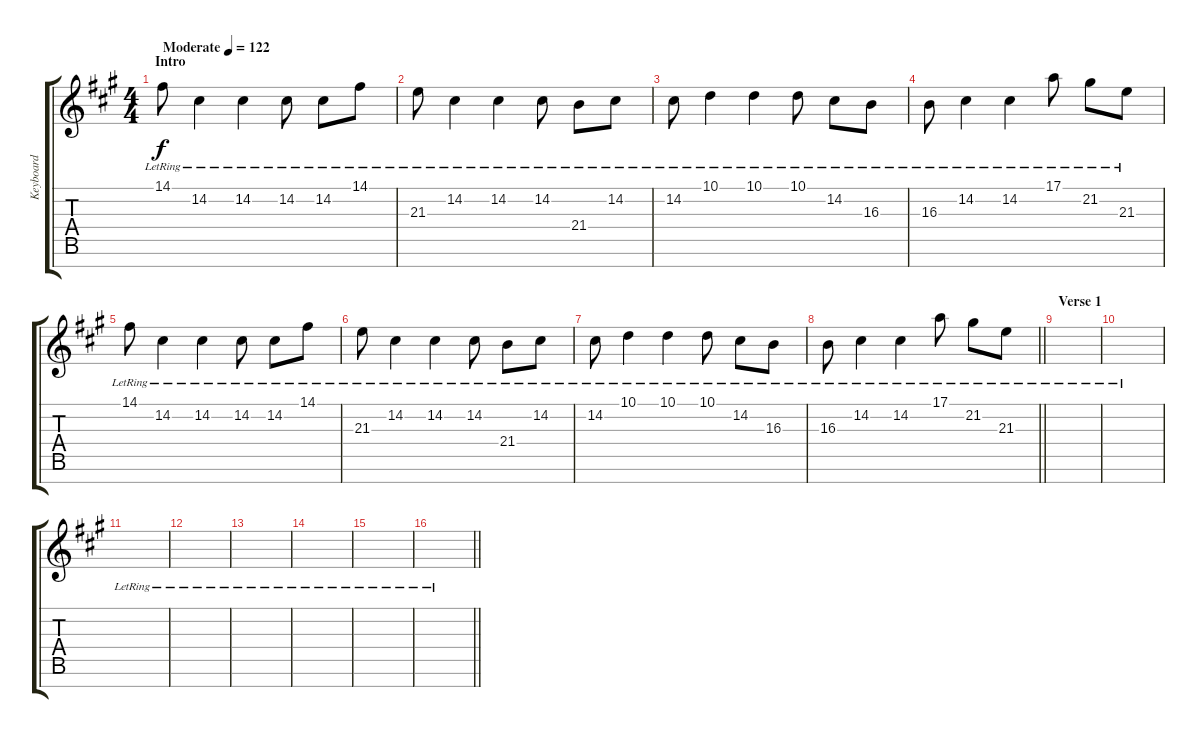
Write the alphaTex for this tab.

\track ("Keyboard" "Keyboard") {instrument acousticgrandpiano}
\staff {score tabs}
\tuning (E4 B3 G3 D3 A2 E2 B1) {hide}
\ts (4 4)
\section ("" "Intro")
\tempo (122 "Moderate")
\clef g2
\ks f#minor
14.1{lr}.8{dy f instrument acousticgrandpiano} 14.2{lr}.4 14.2{lr}.4 14.2{lr}.8 14.2{lr}.8 14.1{lr}.8 |
21.3{lr}.8 14.2{lr}.4 14.2{lr}.4 14.2{lr}.8 21.4{lr}.8 14.2{lr}.8 |
14.2{lr}.8 10.1{lr}.4 10.1{lr}.4 10.1{lr}.8 14.2{lr}.8 16.3{lr}.8 |
16.3{lr}.8 14.2{lr}.4 14.2{lr}.4 17.1{lr}.8 21.2{lr}.8 21.3{lr}.8 |
14.1{lr}.8 14.2{lr}.4 14.2{lr}.4 14.2{lr}.8 14.2{lr}.8 14.1{lr}.8 |
21.3{lr}.8 14.2{lr}.4 14.2{lr}.4 14.2{lr}.8 21.4{lr}.8 14.2{lr}.8 |
14.2{lr}.8 10.1{lr}.4 10.1{lr}.4 10.1{lr}.8 14.2{lr}.8 16.3{lr}.8 |
\barLineRight lightlight
16.3{lr}.8 14.2{lr}.4 14.2{lr}.4 17.1{lr}.8 21.2{lr}.8 21.3{lr}.8 |
\section ("" "Verse 1")
|
|
|
|
|
|
|
\barLineRight lightlight
